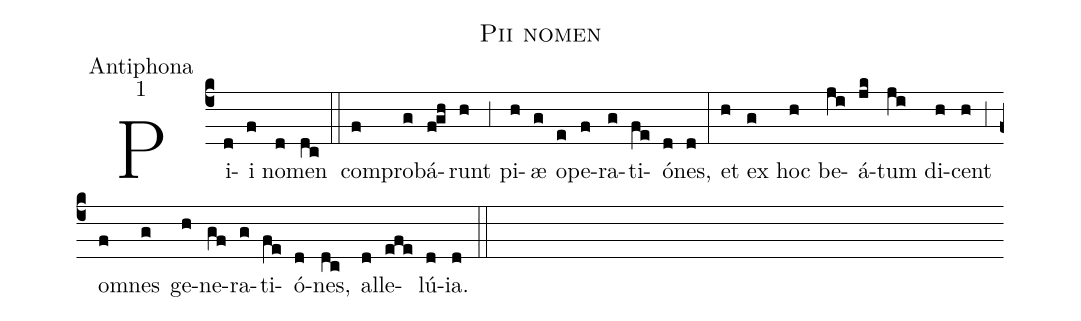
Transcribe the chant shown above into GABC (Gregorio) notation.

name:Pii nomen;
office-part:Antiphona;
mode:1;
%%
(c4) Pi(d)i(f) no(d)men(dc) (::) com(f)pro(g)bá(f!gh)runt(h) (;3) pi(h)æ(g) o(e)pe(f)ra(g)ti(fe)ó(d)nes,(d) (:) et(h) ex(g) hoc(h) be(ji)á(jk)tum(ji) di(h)cent(h) (;3) o(f)mnes(g) ge(h)ne(gf)ra(g)ti(fe)ó(d)nes,(dc) al(d)le(efe)lú(d)ia.(d) (::)
